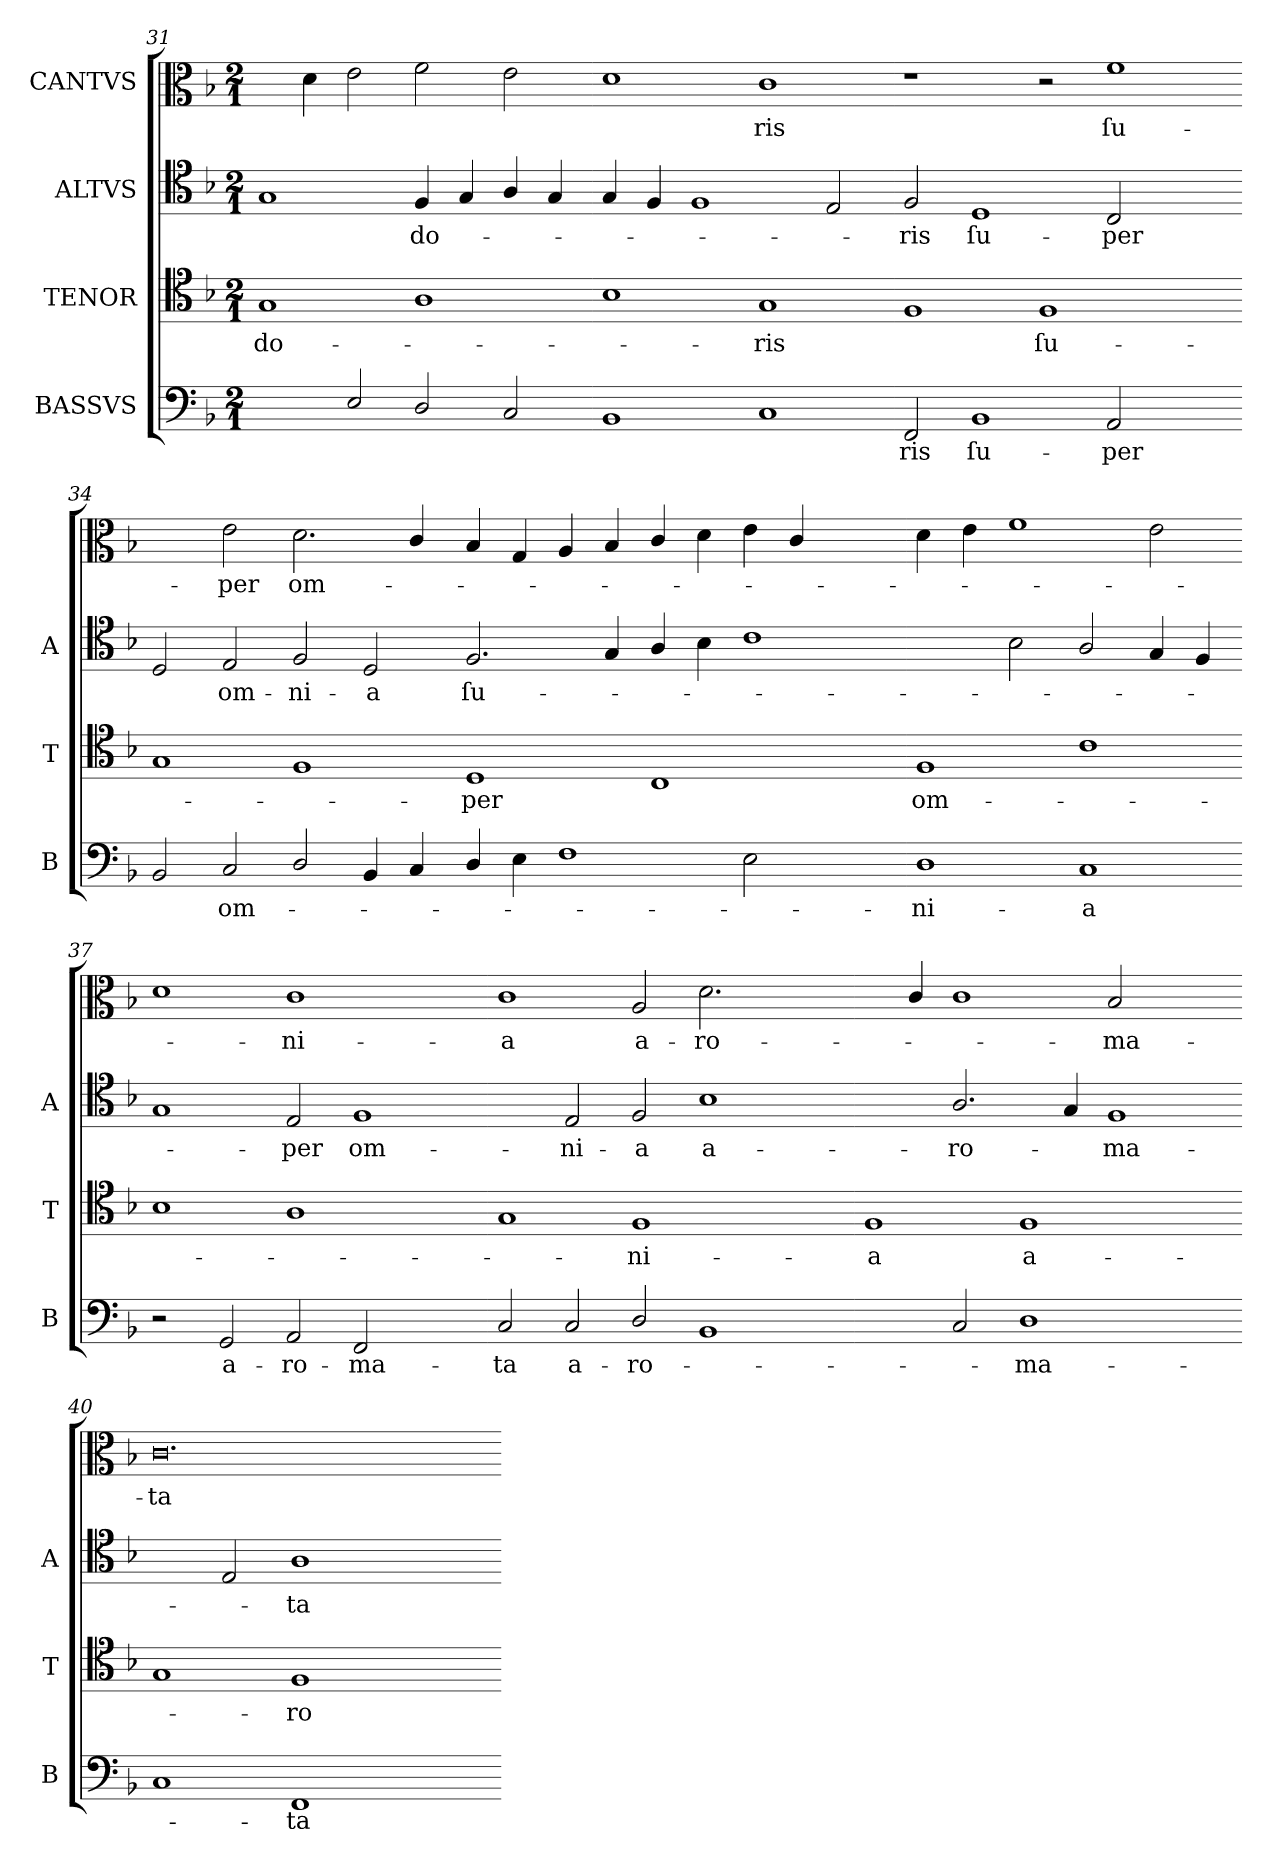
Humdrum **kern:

**kern	**text	**kern	**text	**kern	**text	**kern	**text
*part4	*part4	*part3	*part3	*part2	*part2	*part1	*part1
*staff4	*staff4	*staff3	*staff3	*staff2	*staff2	*staff1	*staff1
*I"BASSVS	*	*I"TENOR	*	*I"ALTVS	*	*I"CANTVS	*
*I'B	*	*I'T	*	*I'A	*	*	*
*clefF4	*	*clefC4	*	*clefC4	*	*clefC3	*
*k[b-]	*	*k[b-]	*	*k[b-]	*	*k[b-]	*
*F:	*	*F:	*	*F:	*	*F:	*
*M2/1	*	*M2/1	*	*M2/1	*	*M2/1	*
=31	=31	=31	=31	=31	=31	=31	=31
2ryy	.	1G	-do-	1G	.	4ryy	.
.	.	.	.	.	.	4d\	.
2E/	.	.	.	.	.	2e\	.
2D/	.	1A	.	4F/	-do-	2f\	.
.	.	.	.	4G/	.	.	.
2C/	.	.	.	4A/	.	2e\	.
.	.	.	.	4G/	.	.	.
=32-	=32-	=32-	=32-	=32-	=32-	=32-	=32-
1BB-	.	1B-	.	4G/	.	1d	.
.	.	.	.	4F/	.	.	.
.	.	.	.	1F	.	.	.
1C	.	1G	-ris	.	.	1c	-ris
.	.	.	.	2E/	.	.	.
=33-	=33-	=33-	=33-	=33-	=33-	=33-	=33-
2FF/	-ris	1F	.	2F/	-ris	1r	.
1BB-	ſu-	.	.	1D	ſu-	.	.
.	.	1F	ſu-	.	.	2r	.
2AA/	-per	.	.	2C/	-per	1f\	ſu-
2ryy	.	2ryy	.	2ryy	.	.	.
=34-	=34-	=34-	=34-	=34-	=34-	=34-	=34-
2BB-/	.	1G	.	2D/	.	2ryy	.
2C/	om-	.	.	2E/	om-	2e\	-per
2D/	.	1F	.	2F/	-ni-	2.d\	om-
4BB-/	.	.	.	2D/	-a	.	.
4C/	.	.	.	.	.	4c/	.
=35-	=35-	=35-	=35-	=35-	=35-	=35-	=35-
!	!	!	!	!	!LO:LY:i	!	!
4D/	.	1D	-per	2.F/	ſu-	4B-/	.
4E\	.	.	.	.	.	4G/	.
1F	.	.	.	.	.	4A/	.
.	.	.	.	4G/	.	4B-/	.
.	.	1C	.	4A/	.	4c/	.
.	.	.	.	4B-\	.	4d\	.
2E\	.	.	.	1c\	.	4e\	.
.	.	.	.	.	.	4c/	.
2ryy	.	2ryy	.	.	.	2ryy	.
=36-	=36-	=36-	=36-	=36-	=36-	=36-	=36-
1D	-ni-	1F	om-	2ryy	.	4d\	.
.	.	.	.	.	.	4e\	.
.	.	.	.	2B-\	.	1f	.
1C	-a	1c	.	2A/	.	.	.
.	.	.	.	4G/	.	2e\	.
.	.	.	.	4F/	.	.	.
=37-	=37-	=37-	=37-	=37-	=37-	=37-	=37-
2r	.	1B-	.	1G	.	1d	.
2GG/	a-	.	.	.	.	.	.
!	!	!	!	!	!LO:LY:i	!	!
2AA/	-ro-	1A	.	2E/	-per	1c	-ni-
!	!	!	!	!	!LO:LY:i	!	!
2FF/	-ma-	.	.	1F/	om-	.	.
2ryy	.	2ryy	.	.	.	2ryy	.
=38-	=38-	=38-	=38-	=38-	=38-	=38-	=38-
2C/	-ta	1G	.	2ryy	.	1c	-a
!	!	!	!	!	!LO:LY:i	!	!
2C/	a-	.	.	2E/	-ni-	.	.
!	!	!	!	!	!LO:LY:i	!	!
2D/	-ro-	1F	-ni-	2F/	-a	2A/	a-
1BB-/	.	.	.	1B-\	a-	2.d\	-ro-
.	.	2ryy	.	.	.	.	.
.	.	.	.	.	.	4ryy	.
=39-	=39-	=39-	=39-	=39-	=39-	=39-	=39-
2ryy	.	1F	-a	2ryy	.	4ryy	.
.	.	.	.	.	.	4c/	.
2C/	.	.	.	2.A/	-ro-	1c	.
1D	-ma-	1F	a-	.	.	.	.
.	.	.	.	4G/	.	.	.
.	.	.	.	1F/	-ma-	2B-/	-ma-
2ryy	.	2ryy	.	.	.	2ryy	.
=40-	=40-	=40-	=40-	=40-	=40-	=40-	=40-
1C	.	1G	.	2ryy	.	0.c	-ta
.	.	.	.	2E/	.	.	.
1FF	-ta	1F	-ro-	1A	-ta	.	.
1ryy	.	1ryy	.	1ryy	.	.	.
=-	=-	=-	=-	=-	=-	=-	=-
*-	*-	*-	*-	*-	*-	*-	*-
